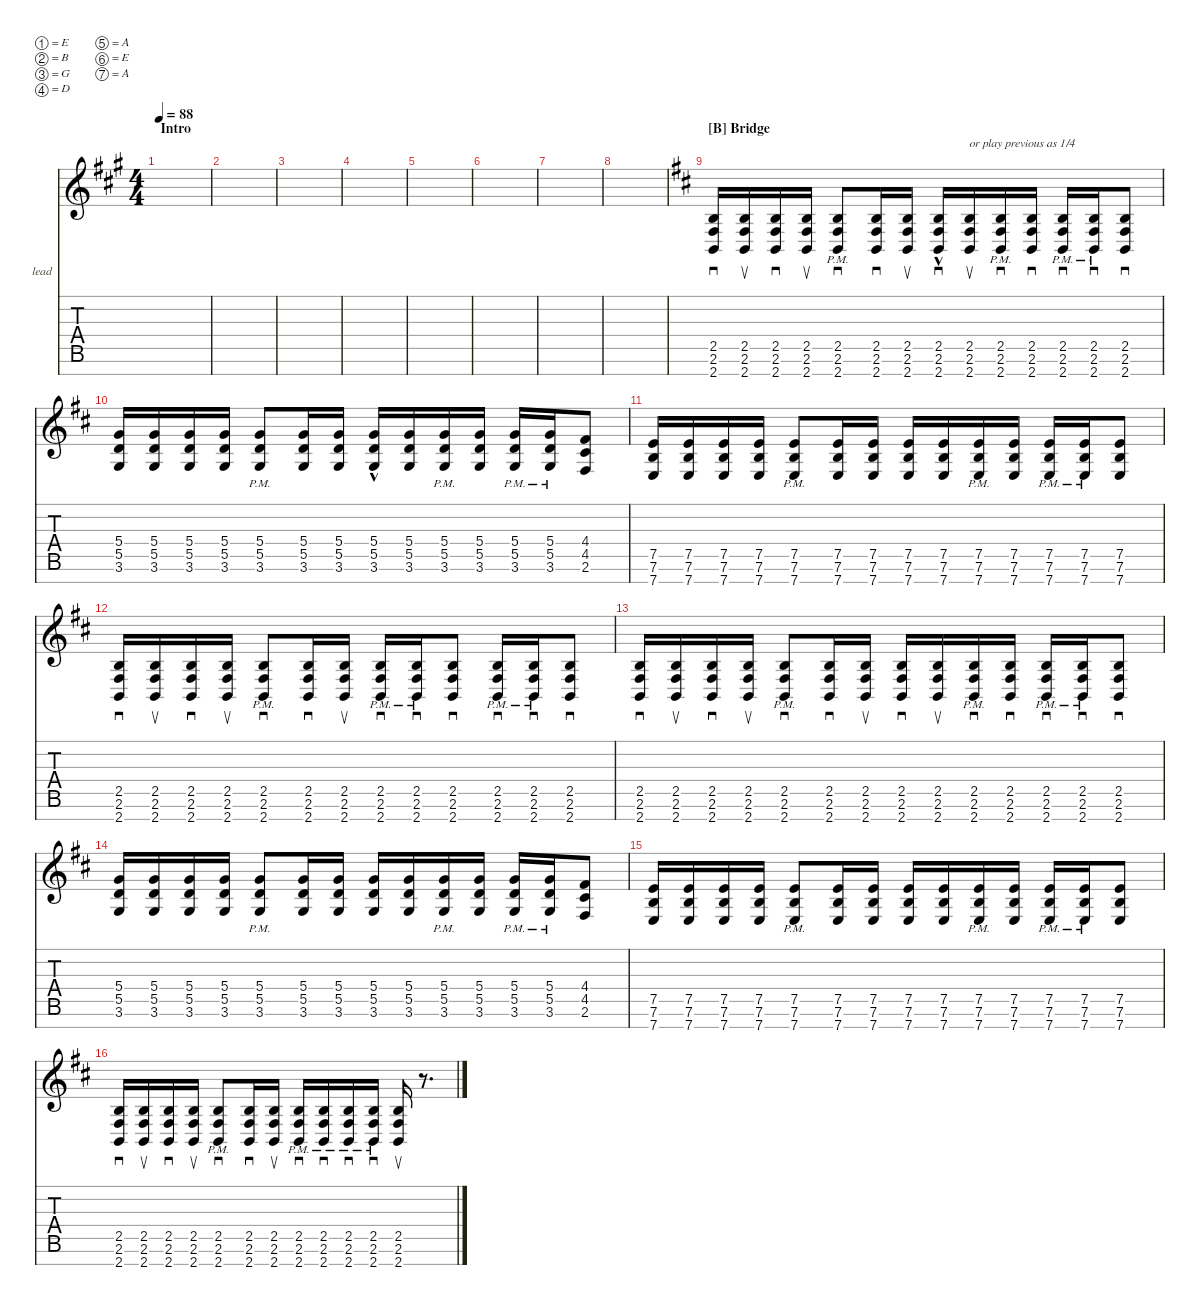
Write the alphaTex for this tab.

\defaultSystemsLayout 4
\hideDynamics
\bracketExtendMode nobrackets
\firstSystemTrackNameOrientation horizontal
\otherSystemsTrackNameOrientation horizontal
\track ("Lead Guitar" "lead") {defaultSystemsLayout 2 solo instrument distortionguitar}
\staff {score tabs}
\tuning (E4 B3 G3 D3 A2 E2 A1)
\ts (4 4)
\section ("" "Intro")
\tempo 88
\clef g2
\scale
1.04794
\ks f#minor
|
\scale
0.952065 |
\scale
1.03043 |
\scale
0.969568 |
\scale
1.03043 |
\scale
0.969568 |
\scale
1.02601 |
\scale
0.973989 |
\section ("B" "Bridge")
\scale
1.05412
\ks bminor
(2.7{acc forcenatural} 2.6{acc #} 2.5{acc forcenatural}).16{sd beam Up} (2.7{acc forcenatural} 2.6{acc #} 2.5{acc forcenatural}).16{su beam Up} (2.7{acc forcenatural} 2.6{acc #} 2.5{acc forcenatural}).16{sd beam Up} (2.7{acc forcenatural} 2.6{acc #} 2.5{acc forcenatural}).16{su beam Up} (2.7{pm acc forcenatural} 2.6{pm acc #} 2.5{pm acc forcenatural}).8{sd beam Up} (2.7{acc forcenatural} 2.6{acc #} 2.5{acc forcenatural}).16{sd beam Up} (2.7{acc forcenatural} 2.6{acc #} 2.5{acc forcenatural}).16{su beam Up} (2.7{hac acc forcenatural} 2.6{hac acc #} 2.5{hac acc forcenatural}).16{sd beam Up} (2.7{acc forcenatural} 2.6{acc #} 2.5{acc forcenatural}).16{su txt "or play previous as 1/4" beam Up} (2.7{pm acc forcenatural} 2.6{pm acc #} 2.5{pm acc forcenatural}).16{sd beam Up} (2.7{acc forcenatural} 2.6{acc #} 2.5{acc forcenatural}).16{sd beam Up} (2.7{pm acc forcenatural} 2.6{pm acc #} 2.5{pm acc forcenatural}).16{sd beam Up} (2.5{pm acc forcenatural} 2.6{pm acc #} 2.7{pm acc forcenatural}).16{sd beam Up} (2.7{acc forcenatural} 2.6{acc #} 2.5{acc forcenatural}).8{sd beam Up} |
\scale
0.945884 (3.6{acc forcenatural} 5.5{acc forcenatural} 5.4{acc forcenatural}).16{beam Up} (3.6{acc forcenatural} 5.5{acc forcenatural} 5.4{acc forcenatural}).16{beam Up} (3.6{acc forcenatural} 5.5{acc forcenatural} 5.4{acc forcenatural}).16{beam Up} (3.6{acc forcenatural} 5.5{acc forcenatural} 5.4{acc forcenatural}).16{beam Up} (3.6{pm acc forcenatural} 5.5{pm acc forcenatural} 5.4{pm acc forcenatural}).8{beam Up} (3.6{acc forcenatural} 5.5{acc forcenatural} 5.4{acc forcenatural}).16{beam Up} (3.6{acc forcenatural} 5.5{acc forcenatural} 5.4{acc forcenatural}).16{beam Up} (3.6{acc forcenatural} 5.5{hac acc forcenatural} 5.4{acc forcenatural}).16{beam Up} (3.6{acc forcenatural} 5.5{acc forcenatural} 5.4{acc forcenatural}).16{beam Up} (3.6{pm acc forcenatural} 5.5{pm acc forcenatural} 5.4{pm acc forcenatural}).16{beam Up} (3.6{acc forcenatural} 5.5{acc forcenatural} 5.4{acc forcenatural}).16{beam Up} (3.6{pm acc forcenatural} 5.5{pm acc forcenatural} 5.4{pm acc forcenatural}).16{beam Up} (3.6{pm acc forcenatural} 5.5{pm acc forcenatural} 5.4{pm acc forcenatural}).16{beam Up} (2.6{acc #} 4.5{acc #} 4.4{acc #}).8{beam Up} |
\scale
1.05412 (7.7{acc forcenatural} 7.6{acc forcenatural} 7.5{acc forcenatural}).16{beam Up} (7.7{acc forcenatural} 7.6{acc forcenatural} 7.5{acc forcenatural}).16{beam Up} (7.7{acc forcenatural} 7.6{acc forcenatural} 7.5{acc forcenatural}).16{beam Up} (7.7{acc forcenatural} 7.6{acc forcenatural} 7.5{acc forcenatural}).16{beam Up} (7.7{pm acc forcenatural} 7.6{pm acc forcenatural} 7.5{pm acc forcenatural}).8{beam Up} (7.7{acc forcenatural} 7.6{acc forcenatural} 7.5{acc forcenatural}).16{beam Up} (7.7{acc forcenatural} 7.6{acc forcenatural} 7.5{acc forcenatural}).16{beam Up} (7.7{acc forcenatural} 7.6{acc forcenatural} 7.5{acc forcenatural}).16{beam Up} (7.7{acc forcenatural} 7.6{acc forcenatural} 7.5{acc forcenatural}).16{beam Up} (7.7{pm acc forcenatural} 7.6{pm acc forcenatural} 7.5{pm acc forcenatural}).16{beam Up} (7.7{acc forcenatural} 7.6{acc forcenatural} 7.5{acc forcenatural}).16{beam Up} (7.7{pm acc forcenatural} 7.6{pm acc forcenatural} 7.5{pm acc forcenatural}).16{beam Up} (7.7{pm acc forcenatural} 7.6{pm acc forcenatural} 7.5{pm acc forcenatural}).16{beam Up} (7.7{acc forcenatural} 7.6{acc forcenatural} 7.5{acc forcenatural}).8{beam Up} |
\scale
0.945884 (2.7{acc forcenatural} 2.6{acc #} 2.5{acc forcenatural}).16{sd beam Up} (2.7{acc forcenatural} 2.6{acc #} 2.5{acc forcenatural}).16{su beam Up} (2.7{acc forcenatural} 2.6{acc #} 2.5{acc forcenatural}).16{sd beam Up} (2.7{acc forcenatural} 2.6{acc #} 2.5{acc forcenatural}).16{su beam Up} (2.7{pm acc forcenatural} 2.6{pm acc #} 2.5{pm acc forcenatural}).8{sd beam Up} (2.7{acc forcenatural} 2.6{acc #} 2.5{acc forcenatural}).16{sd beam Up} (2.7{acc forcenatural} 2.6{acc #} 2.5{acc forcenatural}).16{su beam Up} (2.7{pm acc forcenatural} 2.6{pm acc #} 2.5{pm acc forcenatural}).16{sd beam Up} (2.5{pm acc forcenatural} 2.6{pm acc #} 2.7{pm acc forcenatural}).16{sd beam Up} (2.7{acc forcenatural} 2.6{acc #} 2.5{acc forcenatural}).8{sd beam Up} (2.7{pm acc forcenatural} 2.6{pm acc #} 2.5{pm acc forcenatural}).16{sd beam Up} (2.5{pm acc forcenatural} 2.6{pm acc #} 2.7{pm acc forcenatural}).16{sd beam Up} (2.7{acc forcenatural} 2.6{acc #} 2.5{acc forcenatural}).8{sd beam Up} |
\scale
1.05412 (2.7{acc forcenatural} 2.6{acc #} 2.5{acc forcenatural}).16{sd beam Up} (2.7{acc forcenatural} 2.6{acc #} 2.5{acc forcenatural}).16{su beam Up} (2.7{acc forcenatural} 2.6{acc #} 2.5{acc forcenatural}).16{sd beam Up} (2.7{acc forcenatural} 2.6{acc #} 2.5{acc forcenatural}).16{su beam Up} (2.7{pm acc forcenatural} 2.6{pm acc #} 2.5{pm acc forcenatural}).8{sd beam Up} (2.7{acc forcenatural} 2.6{acc #} 2.5{acc forcenatural}).16{sd beam Up} (2.7{acc forcenatural} 2.6{acc #} 2.5{acc forcenatural}).16{su beam Up} (2.7{acc forcenatural} 2.6{acc #} 2.5{acc forcenatural}).16{sd beam Up} (2.7{acc forcenatural} 2.6{acc #} 2.5{acc forcenatural}).16{su beam Up} (2.7{pm acc forcenatural} 2.6{pm acc #} 2.5{pm acc forcenatural}).16{sd beam Up} (2.7{acc forcenatural} 2.6{acc #} 2.5{acc forcenatural}).16{sd beam Up} (2.7{pm acc forcenatural} 2.6{pm acc #} 2.5{pm acc forcenatural}).16{sd beam Up} (2.5{pm acc forcenatural} 2.6{pm acc #} 2.7{pm acc forcenatural}).16{sd beam Up} (2.7{acc forcenatural} 2.6{acc #} 2.5{acc forcenatural}).8{sd beam Up} |
\scale
0.945884 (3.6{acc forcenatural} 5.5{acc forcenatural} 5.4{acc forcenatural}).16{beam Up} (3.6{acc forcenatural} 5.5{acc forcenatural} 5.4{acc forcenatural}).16{beam Up} (3.6{acc forcenatural} 5.5{acc forcenatural} 5.4{acc forcenatural}).16{beam Up} (3.6{acc forcenatural} 5.5{acc forcenatural} 5.4{acc forcenatural}).16{beam Up} (3.6{pm acc forcenatural} 5.5{pm acc forcenatural} 5.4{pm acc forcenatural}).8{beam Up} (3.6{acc forcenatural} 5.5{acc forcenatural} 5.4{acc forcenatural}).16{beam Up} (3.6{acc forcenatural} 5.5{acc forcenatural} 5.4{acc forcenatural}).16{beam Up} (3.6{acc forcenatural} 5.5{acc forcenatural} 5.4{acc forcenatural}).16{beam Up} (3.6{acc forcenatural} 5.5{acc forcenatural} 5.4{acc forcenatural}).16{beam Up} (3.6{pm acc forcenatural} 5.5{pm acc forcenatural} 5.4{pm acc forcenatural}).16{beam Up} (3.6{acc forcenatural} 5.5{acc forcenatural} 5.4{acc forcenatural}).16{beam Up} (3.6{pm acc forcenatural} 5.5{pm acc forcenatural} 5.4{pm acc forcenatural}).16{beam Up} (3.6{pm acc forcenatural} 5.5{pm acc forcenatural} 5.4{pm acc forcenatural}).16{beam Up} (2.6{acc #} 4.5{acc #} 4.4{acc #}).8{beam Up} |
\scale
1.04969 (7.7{acc forcenatural} 7.6{acc forcenatural} 7.5{acc forcenatural}).16{beam Up} (7.7{acc forcenatural} 7.6{acc forcenatural} 7.5{acc forcenatural}).16{beam Up} (7.7{acc forcenatural} 7.6{acc forcenatural} 7.5{acc forcenatural}).16{beam Up} (7.7{acc forcenatural} 7.6{acc forcenatural} 7.5{acc forcenatural}).16{beam Up} (7.7{pm acc forcenatural} 7.6{pm acc forcenatural} 7.5{pm acc forcenatural}).8{beam Up} (7.7{acc forcenatural} 7.6{acc forcenatural} 7.5{acc forcenatural}).16{beam Up} (7.7{acc forcenatural} 7.6{acc forcenatural} 7.5{acc forcenatural}).16{beam Up} (7.7{acc forcenatural} 7.6{acc forcenatural} 7.5{acc forcenatural}).16{beam Up} (7.7{acc forcenatural} 7.6{acc forcenatural} 7.5{acc forcenatural}).16{beam Up} (7.7{pm acc forcenatural} 7.6{pm acc forcenatural} 7.5{pm acc forcenatural}).16{beam Up} (7.7{acc forcenatural} 7.6{acc forcenatural} 7.5{acc forcenatural}).16{beam Up} (7.7{pm acc forcenatural} 7.6{pm acc forcenatural} 7.5{pm acc forcenatural}).16{beam Up} (7.7{pm acc forcenatural} 7.6{pm acc forcenatural} 7.5{pm acc forcenatural}).16{beam Up} (7.7{acc forcenatural} 7.6{acc forcenatural} 7.5{acc forcenatural}).8{beam Up} |
\scale
0.950305 (2.7{acc forcenatural} 2.6{acc #} 2.5{acc forcenatural}).16{sd beam Up} (2.7{acc forcenatural} 2.6{acc #} 2.5{acc forcenatural}).16{su beam Up} (2.7{acc forcenatural} 2.6{acc #} 2.5{acc forcenatural}).16{sd beam Up} (2.7{acc forcenatural} 2.6{acc #} 2.5{acc forcenatural}).16{su beam Up} (2.7{pm acc forcenatural} 2.6{pm acc #} 2.5{pm acc forcenatural}).8{sd beam Up} (2.7{acc forcenatural} 2.6{acc #} 2.5{acc forcenatural}).16{sd beam Up} (2.7{acc forcenatural} 2.6{acc #} 2.5{acc forcenatural}).16{su beam Up} (2.7{pm acc forcenatural} 2.6{pm acc #} 2.5{pm acc forcenatural}).16{sd beam Up} (2.7{pm acc forcenatural} 2.6{pm acc #} 2.5{pm acc forcenatural}).16{sd beam Up} (2.7{pm acc forcenatural} 2.6{pm acc #} 2.5{pm acc forcenatural}).16{sd beam Up} (2.7{pm acc forcenatural} 2.6{pm acc #} 2.5{pm acc forcenatural}).16{sd beam Up} (2.7{acc forcenatural} 2.6{acc #} 2.5{acc forcenatural}).16{su beam Up} r.8{d beam Up}
